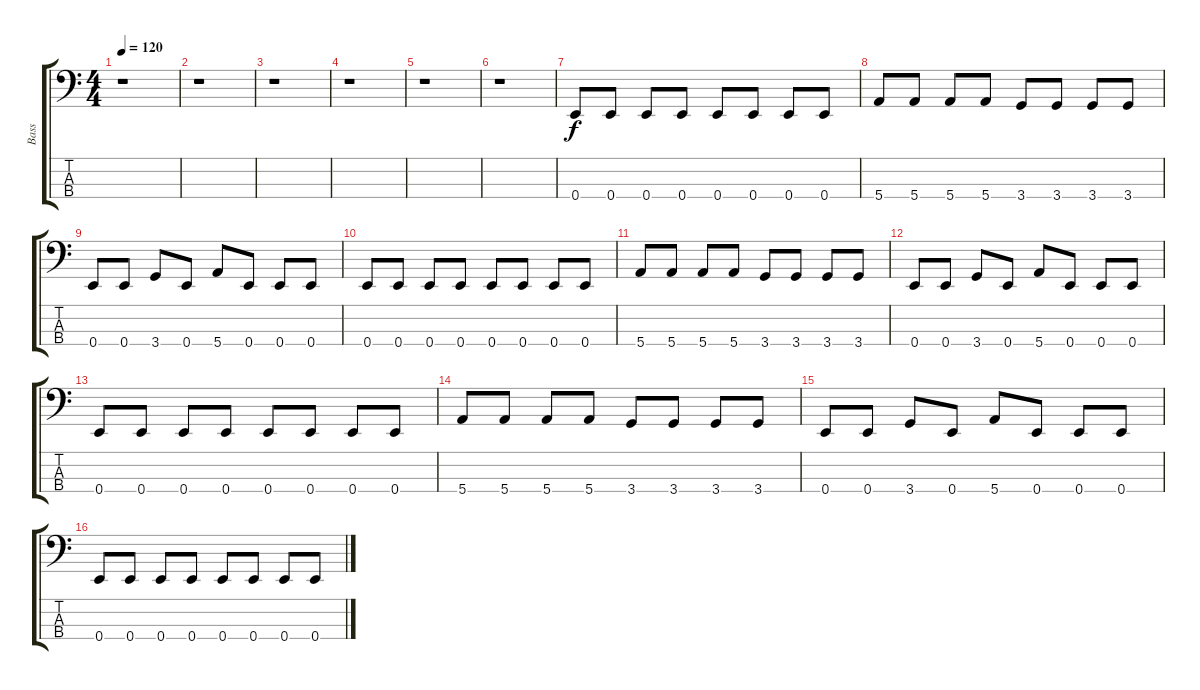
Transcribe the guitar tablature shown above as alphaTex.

\track ("Bass" "Bass") {instrument electricbassfinger}
\staff {score tabs}
\tuning (G2 D2 A1 E1) {hide}
\ts (4 4)
\tempo 120
\clef f4
\ks c
r.1{dy f} |
r.1 |
r.1 |
r.1 |
r.1 |
r.1 |
0.4.8 0.4.8 0.4.8 0.4.8 0.4.8 0.4.8 0.4.8 0.4.8 |
5.4.8 5.4.8 5.4.8 5.4.8 3.4.8 3.4.8 3.4.8 3.4.8 |
0.4.8 0.4.8 3.4.8 0.4.8 5.4.8 0.4.8 0.4.8 0.4.8 |
0.4.8 0.4.8 0.4.8 0.4.8 0.4.8 0.4.8 0.4.8 0.4.8 |
5.4.8 5.4.8 5.4.8 5.4.8 3.4.8 3.4.8 3.4.8 3.4.8 |
0.4.8 0.4.8 3.4.8 0.4.8 5.4.8 0.4.8 0.4.8 0.4.8 |
0.4.8 0.4.8 0.4.8 0.4.8 0.4.8 0.4.8 0.4.8 0.4.8 |
5.4.8 5.4.8 5.4.8 5.4.8 3.4.8 3.4.8 3.4.8 3.4.8 |
0.4.8 0.4.8 3.4.8 0.4.8 5.4.8 0.4.8 0.4.8 0.4.8 |
0.4.8 0.4.8 0.4.8 0.4.8 0.4.8 0.4.8 0.4.8 0.4.8
